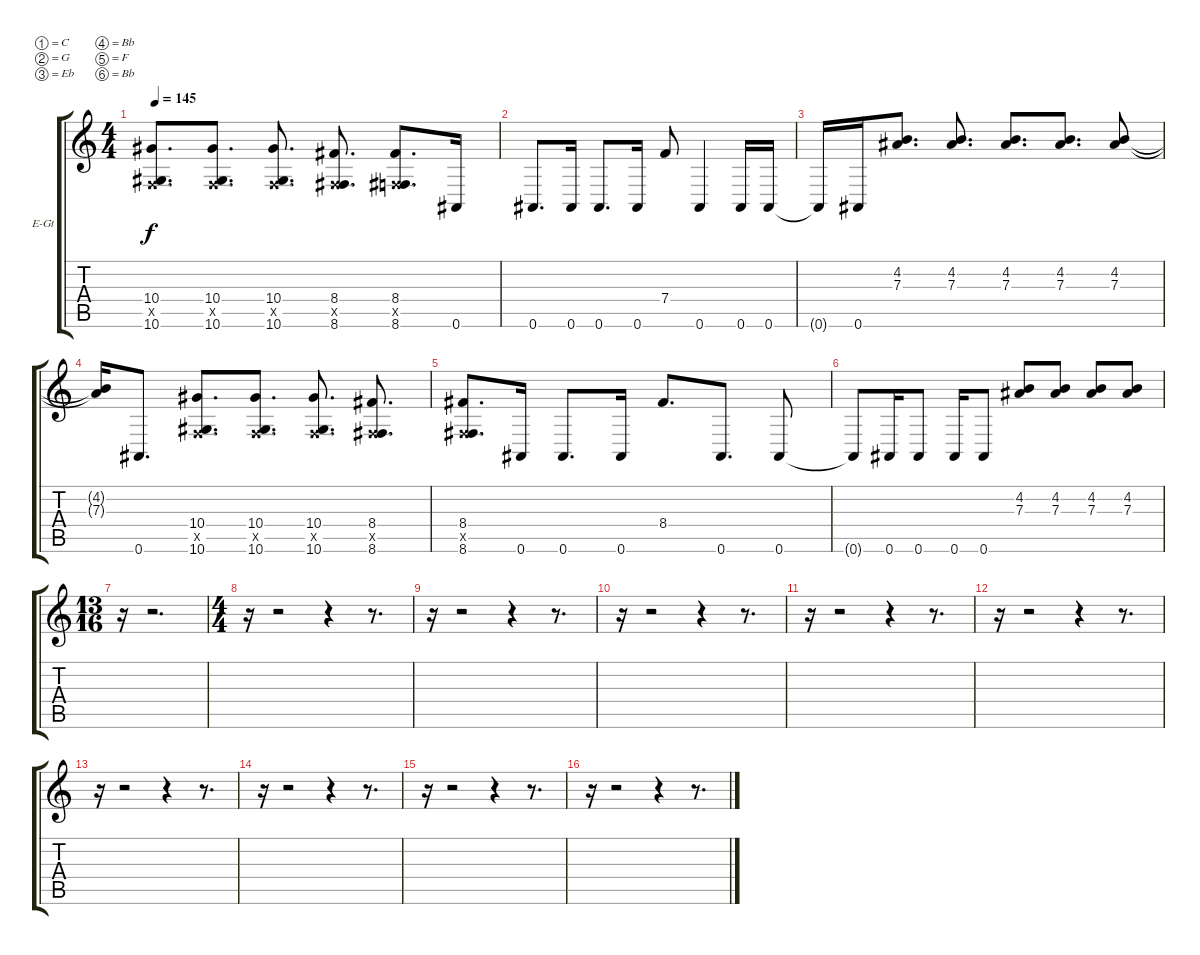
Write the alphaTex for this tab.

\bracketExtendMode groupsimilarinstruments
\firstSystemTrackNameOrientation horizontal
\otherSystemsTrackNameOrientation horizontal
\track ("gtr 1" "E-Gt") {instrument distortionguitar}
\staff {score tabs}
\tuning (C4 G3 Eb3 Bb2 F2 Bb1)
\ts (4 4)
\tempo 145
\clef g2
\ks c
(10.4 0.5{x} 10.6).8{d dy f} (10.4 0.5{x} 10.6).8{d} (10.4 0.5{x} 10.6).8{d} (8.4 0.5{x} 8.6).8{d} (8.4 0.5{x} 8.6).8{d} 0.6.16 |
0.6.8{d} 0.6.16 0.6.8{d} 0.6.16 7.4.8 0.6.4 0.6.16 0.6.16 |
0.6{t}.16 0.6.16 (4.2 7.3).8{d} (4.2 7.3).8{d} (4.2 7.3).8{d} (4.2 7.3).8{d} (4.2 7.3).8 |
(4.2{t} 7.3{t}).16 0.6.8{d} (10.4 0.5{x} 10.6).8{d} (10.4 0.5{x} 10.6).8{d} (10.4 0.5{x} 10.6).8{d} (8.4 0.5{x} 8.6).8{d} |
(8.4 0.5{x} 8.6).8{d} 0.6.16 0.6.8{d} 0.6.16 8.4.8{d} 0.6.8{d} 0.6.8 |
0.6{t}.8 0.6.16 0.6.8 0.6.16 0.6.8 (4.2 7.3).8 (4.2 7.3).8 (4.2 7.3).8 (4.2 7.3).8 |
\ts (13 16)
\beaming (8 6)
r.16 r.2{d} |
\ts (4 4)
\beaming (8 2 2 2 2)
r.16 r.2 r.4 r.8{d} |
r.16 r.2 r.4 r.8{d} |
r.16 r.2 r.4 r.8{d} |
r.16 r.2 r.4 r.8{d} |
r.16 r.2 r.4 r.8{d} |
r.16 r.2 r.4 r.8{d} |
r.16 r.2 r.4 r.8{d} |
r.16 r.2 r.4 r.8{d} |
r.16 r.2 r.4 r.8{d}
